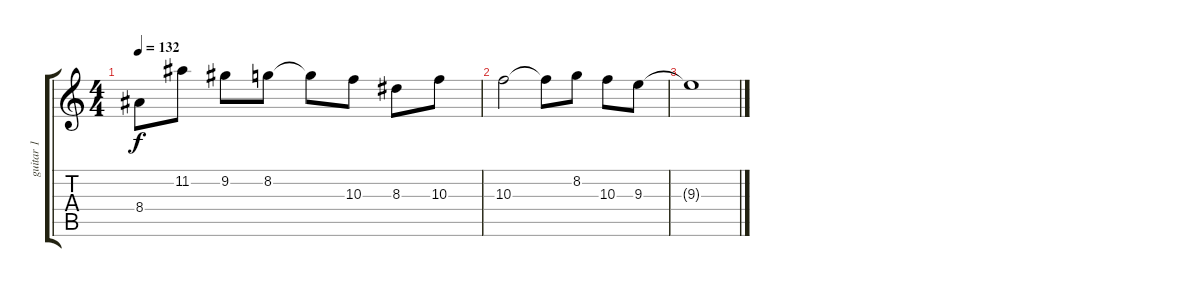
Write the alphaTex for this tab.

\track ("guitar 1" "guitar 1") {instrument overdrivenguitar}
\staff {score tabs}
\tuning (E4 B3 G3 D3 A2 E2) {hide}
\ts (4 4)
\tempo 132
\clef g2
\ks c
8.4.8{dy f} 11.2.8 9.2.8 8.2.8 8.2{t}.8 10.3.8 8.3.8 10.3.8 |
10.3.2 10.3{t}.8 8.2.8 10.3.8 9.3.8 |
9.3{t}.1
